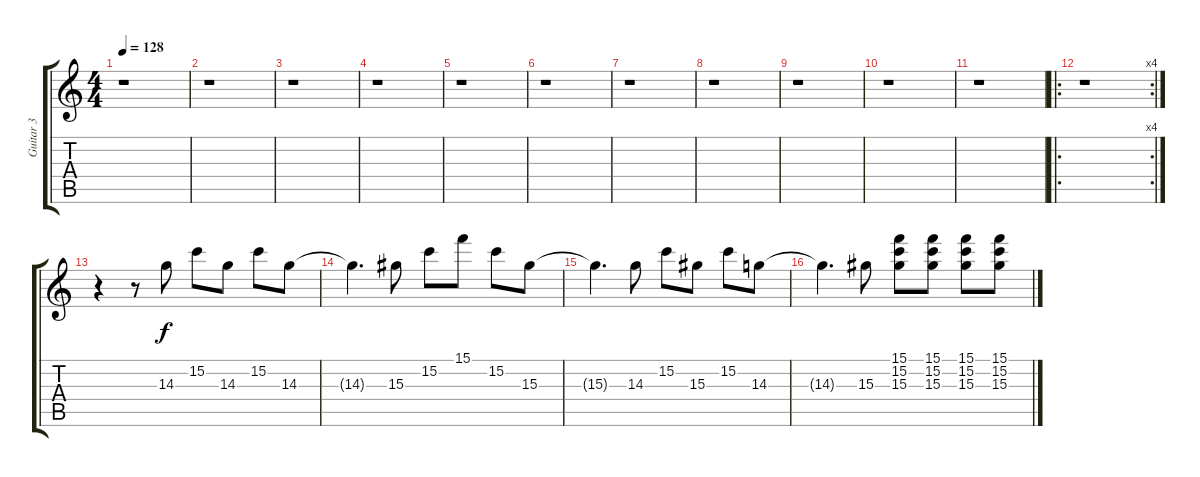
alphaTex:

\track ("Guitar 3" "Guitar 3") {instrument electricguitarclean}
\staff {score tabs}
\tuning (D4 A3 F3 C3 G2 C2) {hide}
\ts (4 4)
\tempo 128
\clef g2
\ks c
r.1{dy f} |
r.1 |
r.1 |
r.1 |
r.1 |
r.1 |
r.1 |
r.1 |
r.1 |
r.1 |
r.1 |
\ro
\rc 4
r.1 |
r.4 r.8 14.3.8 15.2.8 14.3.8 15.2.8 14.3.8 |
14.3{t}.4{d} 15.3.8 15.2.8 15.1.8 15.2.8 15.3.8 |
15.3{t}.4{d} 14.3.8 15.2.8 15.3.8 15.2.8 14.3.8 |
14.3{t}.4{d} 15.3.8 (15.1 15.2 15.3).8 (15.1 15.2 15.3).8 (15.1 15.2 15.3).8 (15.1 15.2 15.3).8
